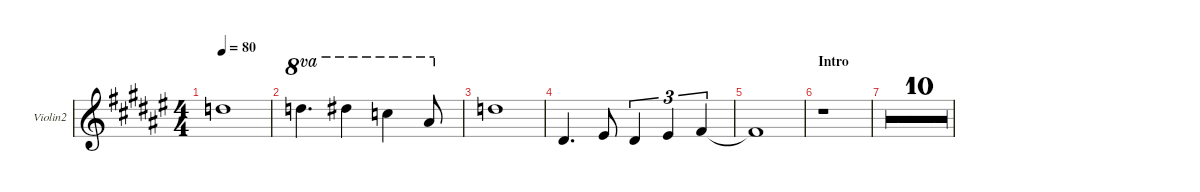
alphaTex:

\defaultSystemsLayout 4
\hideDynamics
\bracketExtendMode groupsimilarinstruments
\multiBarRest
\firstSystemTrackNameOrientation horizontal
\otherSystemsTrackNameOrientation horizontal
\track ("Violin 2" "Violin2") {multiBarRest instrument violin}
\staff {score}
\tuning (E5 A4 D4 G3)
\ts (4 4)
\tempo 80
\clef g2
\ks f#
12.3.1{dy f} |
10.1.4{d ot 8va} 11.1.4{ot 8va} 8.1.4{ot 8va} 6.1.8{ot 8va} |
5.2.1 |
1.3.4{d} 3.3.8 8.4.4{tu (3 2)} 10.4.4{tu (3 2)} 11.4.4{tu (3 2)} |
11.4{t}.1 |
\section ("" "Intro")
r.1 |
r.1 |
r.1 |
r.1 |
r.1 |
r.1 |
r.1 |
r.1 |
r.1 |
r.1 |
r.1
